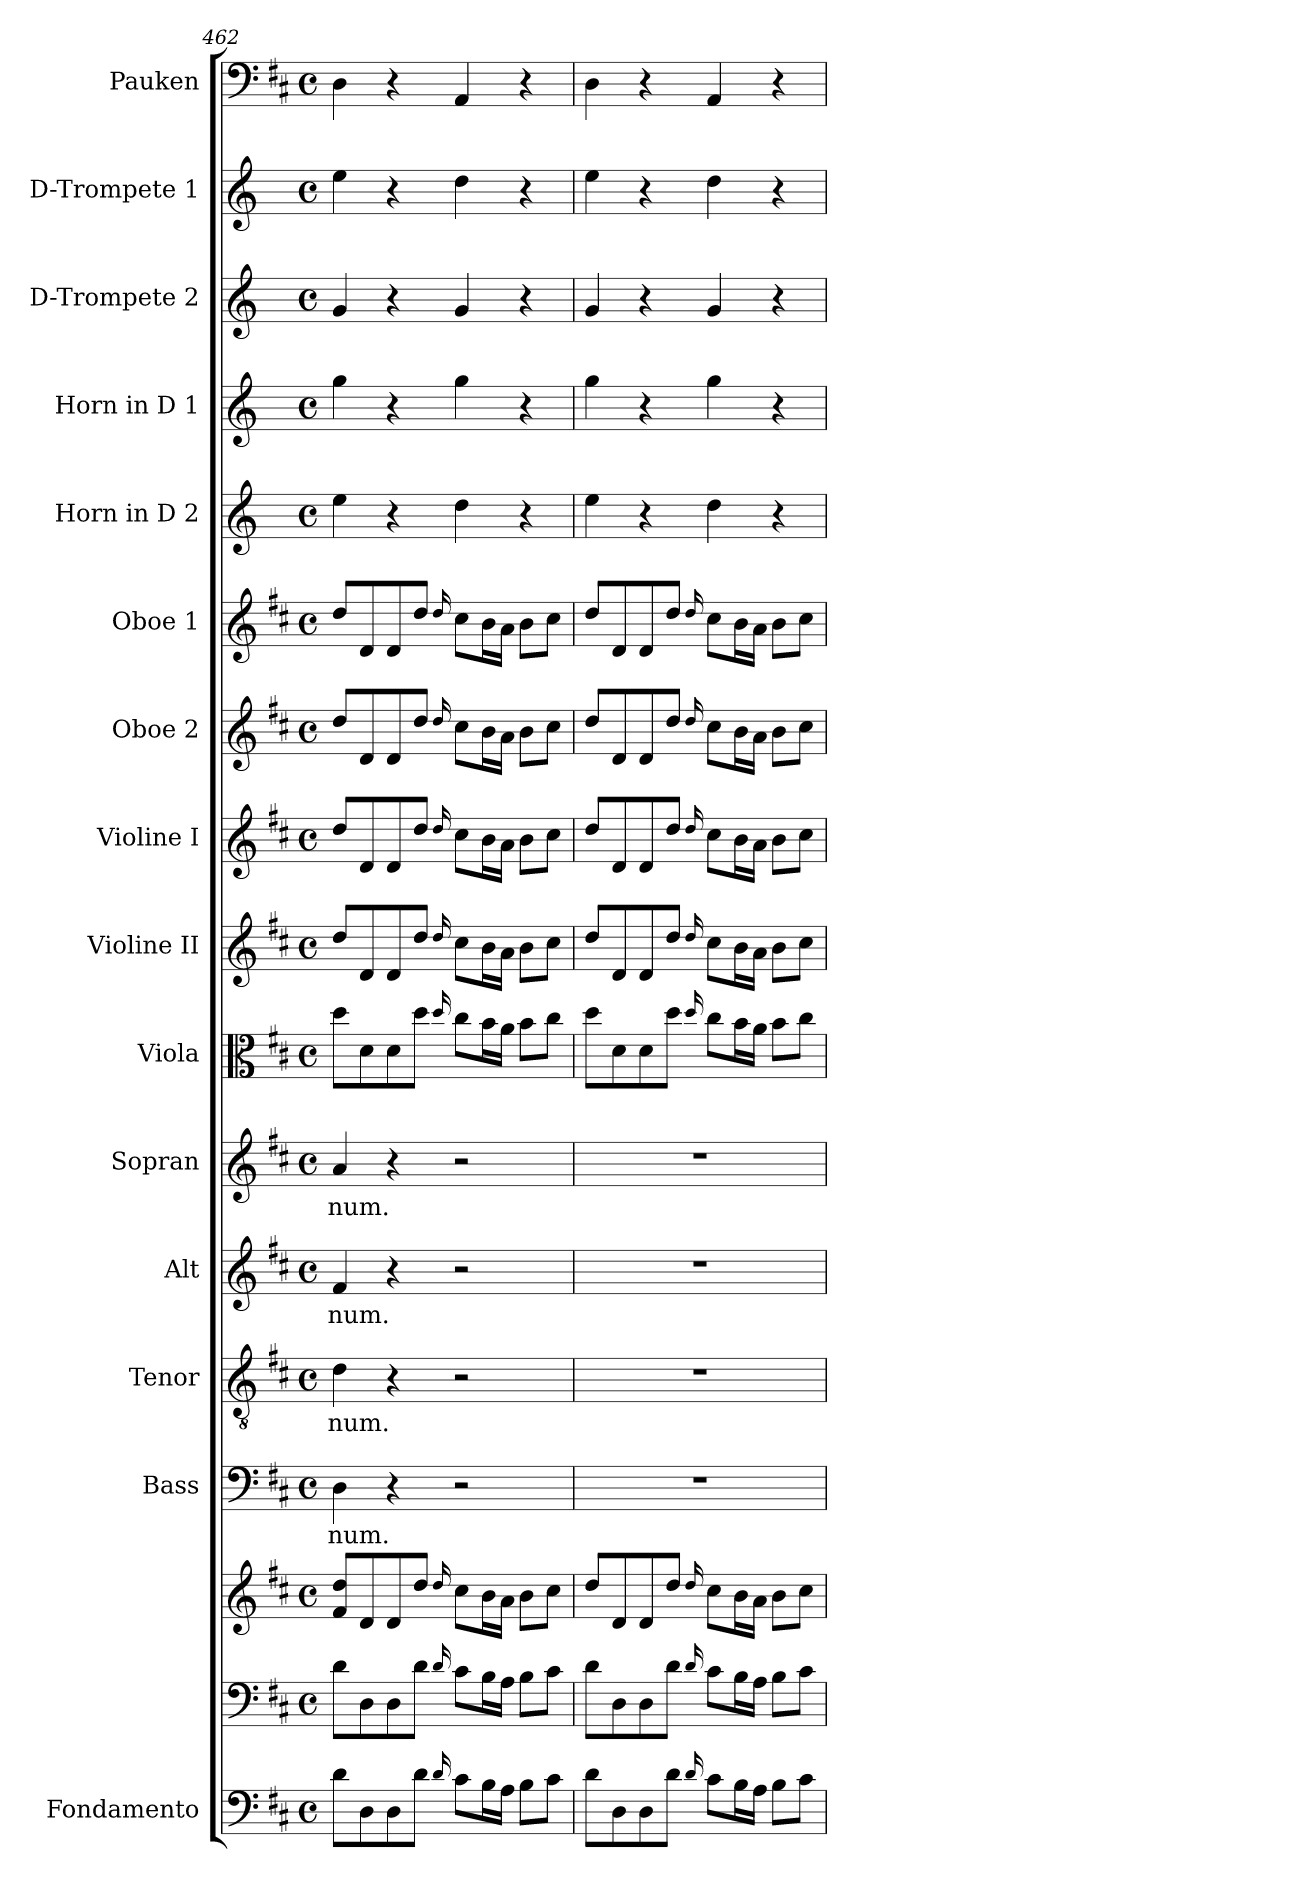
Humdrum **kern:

**kern	**kern	**kern	**kern	**text	**kern	**text	**kern	**text	**kern	**text	**kern	**kern	**kern	**kern	**kern	**kern	**kern	**kern	**kern	**kern
*part16	*part15	*part15	*part14	*part14	*part13	*part13	*part12	*part12	*part11	*part11	*part10	*part9	*part8	*part7	*part6	*part5	*part4	*part3	*part2	*part1
*staff17	*staff16	*staff15	*staff14	*staff14	*staff13	*staff13	*staff12	*staff12	*staff11	*staff11	*staff10	*staff9	*staff8	*staff7	*staff6	*staff5	*staff4	*staff3	*staff2	*staff1
*I"Fondamento	*	*	*I"Bass	*	*I"Tenor	*	*I"Alt	*	*I"Sopran	*	*I"Viola	*I"Violine II	*I"Violine I	*I"Oboe 2	*I"Oboe 1	*I"Horn in D 2	*I"Horn in D 1	*I"D-Trompete 2	*I"D-Trompete 1	*I"Pauken
*I'F.	*	*	*I'B.	*	*I'T.	*	*I'A.	*	*I'S.	*	*I'Vla.	*I'Vl. II	*I'Vl. I	*I'Ob. 2	*I'Ob. 1	*	*	*I'D Trp. 2	*I'D Trp. 1	*I'Pk.
!!LO:PB:g=z
*clefF4	*clefF4	*clefG2	*clefF4	*	*clefGv2	*	*clefG2	*	*clefG2	*	*clefC3	*clefG2	*clefG2	*clefG2	*clefG2	*clefG2	*clefG2	*clefG2	*clefG2	*clefF4
*ITrd7c12	*	*	*	*	*	*	*	*	*	*	*	*	*	*	*	*ITrd6c10	*ITrd6c10	*ITrd-1c-2	*ITrd-1c-2	*
*k[f#c#]	*k[f#c#]	*k[f#c#]	*k[f#c#]	*	*k[f#c#]	*	*k[f#c#]	*	*k[f#c#]	*	*k[f#c#]	*k[f#c#]	*k[f#c#]	*k[f#c#]	*k[f#c#]	*k[f#c#]	*k[f#c#]	*k[f#c#]	*k[f#c#]	*k[f#c#]
*D:	*D:	*D:	*D:	*	*D:	*	*D:	*	*D:	*	*D:	*D:	*D:	*D:	*D:	*D:	*D:	*D:	*D:	*D:
*M4/4	*M4/4	*M4/4	*M4/4	*	*M4/4	*	*M4/4	*	*M4/4	*	*M4/4	*M4/4	*M4/4	*M4/4	*M4/4	*M4/4	*M4/4	*M4/4	*M4/4	*M4/4
*met(c)	*met(c)	*met(c)	*met(c)	*	*met(c)	*	*met(c)	*	*met(c)	*	*met(c)	*met(c)	*met(c)	*met(c)	*met(c)	*met(c)	*met(c)	*met(c)	*met(c)	*met(c)
=462	=462	=462	=462	=462	=462	=462	=462	=462	=462	=462	=462	=462	=462	=462	=462	=462	=462	=462	=462	=462
!	!	!	!	!LO:LY:b	!	!LO:LY:b	!	!LO:LY:b	!	!LO:LY:b	!	!	!	!	!	!	!	!	!	!
8D\L	8d\L	8f#/ 8dd/L	4D\	-num.	4d\	-num.	4f#/	-num.	4a/	-num.	8dd\L	8dd/L	8dd/L	8dd/L	8dd/L	4f#\	4a\	4a/	4ff#\	4D\
8DD\	8D\	8d/	.	.	.	.	.	.	.	.	8d\	8d/	8d/	8d/	8d/	.	.	.	.	.
8DD\	8D\	8d/	4r	.	4r	.	4r	.	4r	.	8d\	8d/	8d/	8d/	8d/	4r	4r	4r	4r	4r
8D\J	8d\J	8dd/J	.	.	.	.	.	.	.	.	8dd\J	8dd/J	8dd/J	8dd/J	8dd/J	.	.	.	.	.
16qqD/	16qqd/	16qqdd/	.	.	.	.	.	.	.	.	16qqdd/	16qqdd/	16qqdd/	16qqdd/	16qqdd/	.	.	.	.	.
8C#\L	8c#\L	8cc#\L	2r	.	2r	.	2r	.	2r	.	8cc#\L	8cc#\L	8cc#\L	8cc#\L	8cc#\L	4e\	4a\	4a/	4ee\	4AA/
16BB\L	16B\L	16b\L	.	.	.	.	.	.	.	.	16b\L	16b\L	16b\L	16b\L	16b\L	.	.	.	.	.
16AA\JJ	16A\JJ	16a\JJ	.	.	.	.	.	.	.	.	16a\JJ	16a\JJ	16a\JJ	16a\JJ	16a\JJ	.	.	.	.	.
8BB\L	8B\L	8b\L	.	.	.	.	.	.	.	.	8b\L	8b\L	8b\L	8b\L	8b\L	4r	4r	4r	4r	4r
8C#\J	8c#\J	8cc#\J	.	.	.	.	.	.	.	.	8cc#\J	8cc#\J	8cc#\J	8cc#\J	8cc#\J	.	.	.	.	.
=463	=463	=463	=463	=463	=463	=463	=463	=463	=463	=463	=463	=463	=463	=463	=463	=463	=463	=463	=463	=463
8D\L	8d\L	8dd/L	1r	.	1r	.	1r	.	1r	.	8dd\L	8dd/L	8dd/L	8dd/L	8dd/L	4f#\	4a\	4a/	4ff#\	4D\
8DD\	8D\	8d/	.	.	.	.	.	.	.	.	8d\	8d/	8d/	8d/	8d/	.	.	.	.	.
8DD\	8D\	8d/	.	.	.	.	.	.	.	.	8d\	8d/	8d/	8d/	8d/	4r	4r	4r	4r	4r
8D\J	8d\J	8dd/J	.	.	.	.	.	.	.	.	8dd\J	8dd/J	8dd/J	8dd/J	8dd/J	.	.	.	.	.
16qqD/	16qqd/	16qqdd/	.	.	.	.	.	.	.	.	16qqdd/	16qqdd/	16qqdd/	16qqdd/	16qqdd/	.	.	.	.	.
8C#\L	8c#\L	8cc#\L	.	.	.	.	.	.	.	.	8cc#\L	8cc#\L	8cc#\L	8cc#\L	8cc#\L	4e\	4a\	4a/	4ee\	4AA/
16BB\L	16B\L	16b\L	.	.	.	.	.	.	.	.	16b\L	16b\L	16b\L	16b\L	16b\L	.	.	.	.	.
16AA\JJ	16A\JJ	16a\JJ	.	.	.	.	.	.	.	.	16a\JJ	16a\JJ	16a\JJ	16a\JJ	16a\JJ	.	.	.	.	.
8BB\L	8B\L	8b\L	.	.	.	.	.	.	.	.	8b\L	8b\L	8b\L	8b\L	8b\L	4r	4r	4r	4r	4r
8C#\J	8c#\J	8cc#\J	.	.	.	.	.	.	.	.	8cc#\J	8cc#\J	8cc#\J	8cc#\J	8cc#\J	.	.	.	.	.
=	=	=	=	=	=	=	=	=	=	=	=	=	=	=	=	=	=	=	=	=
*-	*-	*-	*-	*-	*-	*-	*-	*-	*-	*-	*-	*-	*-	*-	*-	*-	*-	*-	*-	*-
